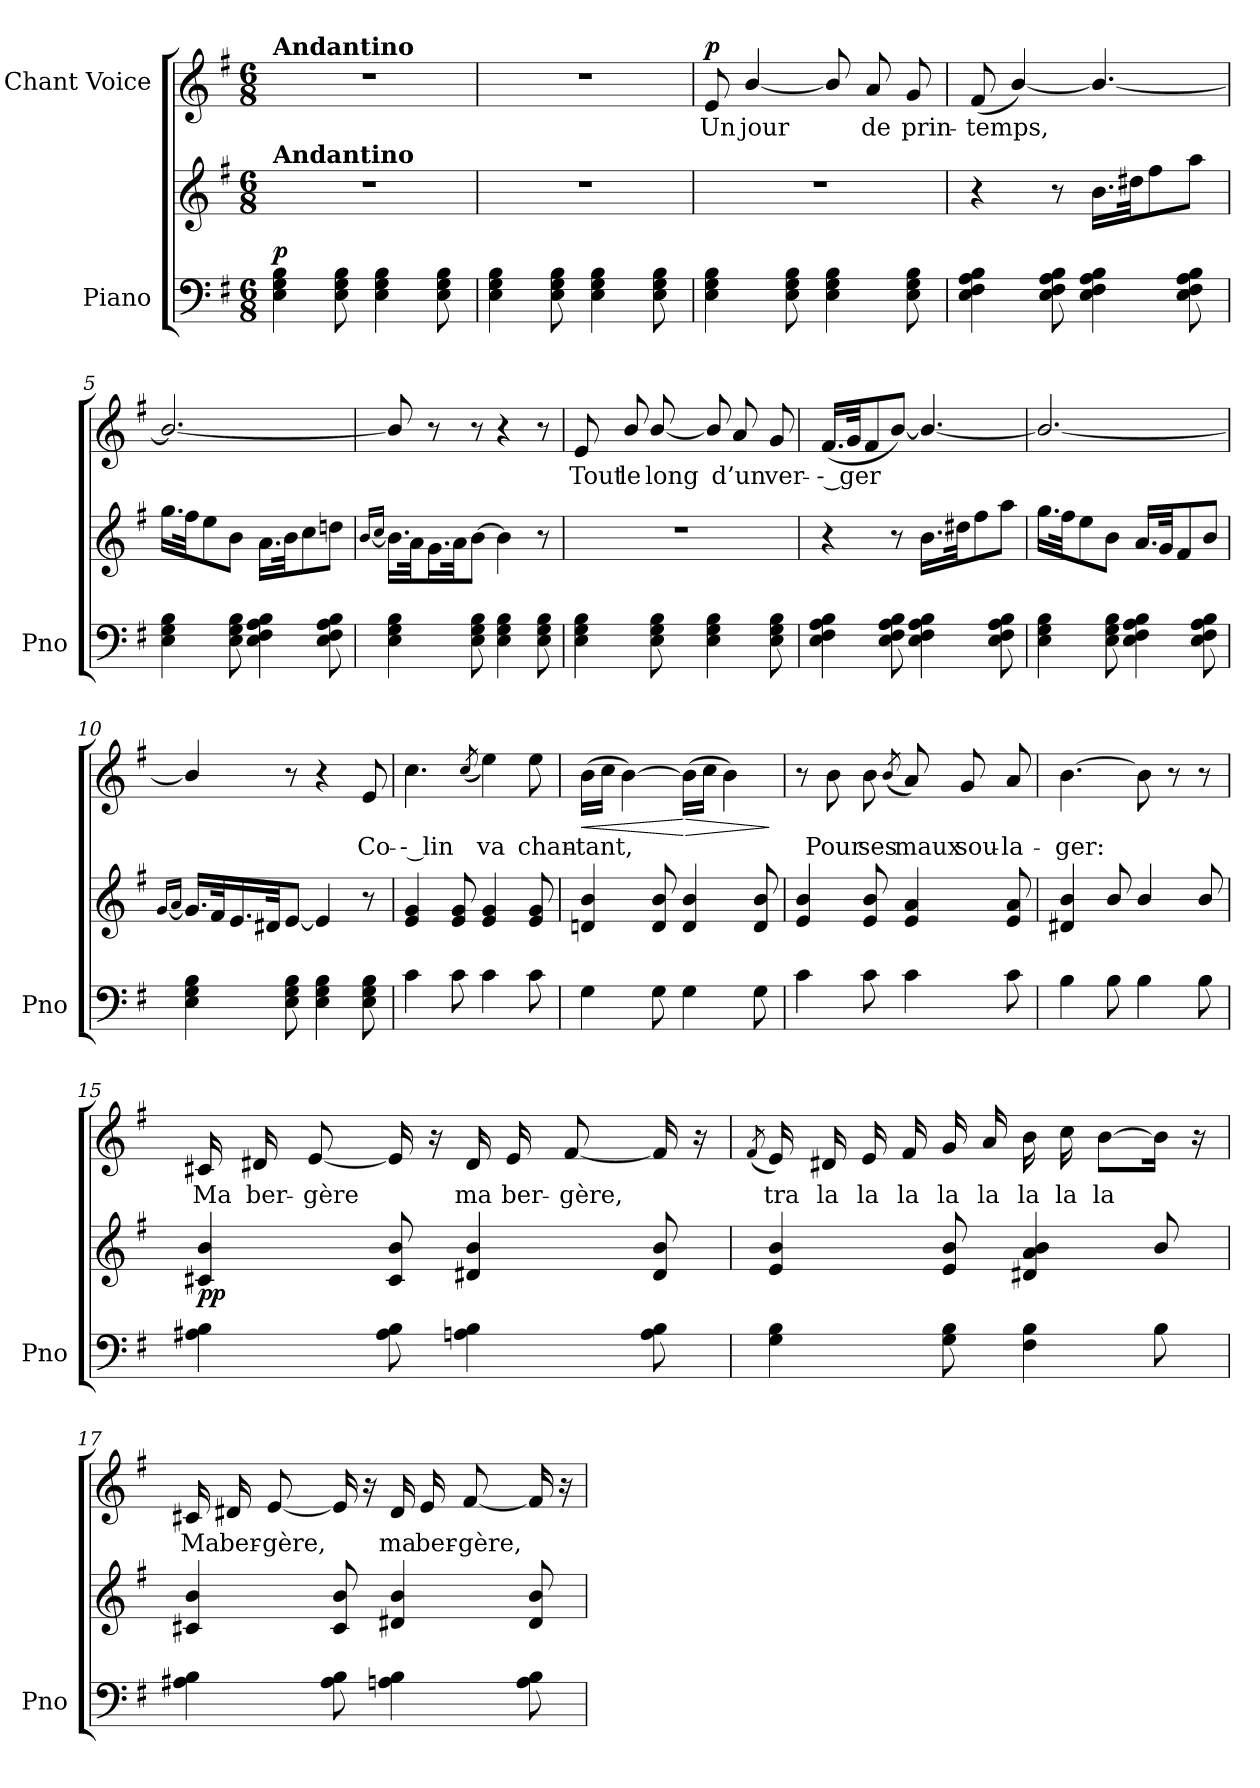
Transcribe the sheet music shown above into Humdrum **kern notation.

**kern	**kern	**dynam	**kern	**text	**dynam
*part2	*part2	*part2	*part1	*part1	*part1
*staff3	*staff2	*staff2/3	*staff1	*staff1	*staff1
*I"Piano	*	*	*I"Chant Voice	*	*
*I'Pno	*	*	*	*	*
*clefF4	*clefG2	*	*clefG2	*	*
*k[f#]	*k[f#]	*	*k[f#]	*	*
*M6/8	*M6/8	*	*M6/8	*	*
*MM78	*MM78	*	*MM78	*	*
=1	=1	=1	=1	=1	=1
!	!	!	!LO:TX:a:B:t=Andantino	!	!
!	!LO:TX:a:B:t=Andantino	!	!	!	!
!	!	!LO:DY:a=2	!	!	!
4E\ 4G\ 4B\	2.r	p	2.r	.	.
8E\ 8G\ 8B\	.	.	.	.	.
4E\ 4G\ 4B\	.	.	.	.	.
8E\ 8G\ 8B\	.	.	.	.	.
=2	=2	=2	=2	=2	=2
4E\ 4G\ 4B\	2.r	.	2.r	.	.
8E\ 8G\ 8B\	.	.	.	.	.
4E\ 4G\ 4B\	.	.	.	.	.
8E\ 8G\ 8B\	.	.	.	.	.
=3	=3	=3	=3	=3	=3
!	!	!	!	!	!LO:DY:a
4E\ 4G\ 4B\	2.r	.	8e/	Un	p
.	.	.	[4b/	jour	.
8E\ 8G\ 8B\	.	.	.	.	.
4E\ 4G\ 4B\	.	.	8b/]	.	.
.	.	.	8a/	de	.
8E\ 8G\ 8B\	.	.	8g/	prin-	.
=4	=4	=4	=4	=4	=4
4E\ 4F#\ 4A\ 4B\	4r	.	(8f#/	-temps,	.
.	.	.	[4b/)	.	.
8E\ 8F#\ 8A\ 8B\	8r	.	.	.	.
4E\ 4F#\ 4A\ 4B\	16.b\LL	.	4.b/_	.	.
.	32dd#X\JK	.	.	.	.
.	8ff#\	.	.	.	.
8E\ 8F#\ 8A\ 8B\	8aa\J	.	.	.	.
=5	=5	=5	=5	=5	=5
4E\ 4G\ 4B\	16.gg\LL	.	2.b/_	.	.
.	32ff#\JK	.	.	.	.
.	8ee\	.	.	.	.
8E\ 8G\ 8B\	8b\J	.	.	.	.
4E\ 4F#\ 4A\ 4B\	16.a\LL	.	.	.	.
.	32b\JK	.	.	.	.
.	8cc\	.	.	.	.
8E\ 8F#\ 8A\ 8B\	8ddn\J	.	.	.	.
=6	=6	=6	=6	=6	=6
.	[<16qb/LL	.	.	.	.
.	16qcc/JJ	.	.	.	.
4E\ 4G\ 4B\	16.b\LL]	.	8b/]	.	.
.	32a\JK	.	.	.	.
.	16.g\L	.	8r	.	.
.	32a\JK	.	.	.	.
8E\ 8G\ 8B\	[8b\J	.	8r	.	.
4E\ 4G\ 4B\	4b\]	.	4r	.	.
8E\ 8G\ 8B\	8r	.	8r	.	.
=7	=7	=7	=7	=7	=7
4E\ 4G\ 4B\	2.r	.	8e/	Tout	.
.	.	.	8b/	le	.
8E\ 8G\ 8B\	.	.	[8b/	long	.
4E\ 4G\ 4B\	.	.	8b/]	.	.
.	.	.	8a/	d’un	.
8E\ 8G\ 8B\	.	.	8g/	ver-	.
=8	=8	=8	=8	=8	=8
4E\ 4F#\ 4A\ 4B\	4r	.	(16.f#/LL	-- ger	.
.	.	.	32g/JK	.	.
.	.	.	8f#/	.	.
8E\ 8F#\ 8A\ 8B\	8r	.	[8b/J)	.	.
4E\ 4F#\ 4A\ 4B\	16.b\LL	.	4.b/_	.	.
.	32dd#X\JK	.	.	.	.
.	8ff#\	.	.	.	.
8E\ 8F#\ 8A\ 8B\	8aa\J	.	.	.	.
=9	=9	=9	=9	=9	=9
4E\ 4G\ 4B\	16.gg\LL	.	2.b/_	.	.
.	32ff#\JK	.	.	.	.
.	8ee\	.	.	.	.
8E\ 8G\ 8B\	8b\J	.	.	.	.
4E\ 4F#\ 4A\ 4B\	16.a/LL	.	.	.	.
.	32g/JK	.	.	.	.
.	8f#/	.	.	.	.
8E\ 8F#\ 8A\ 8B\	8b/J	.	.	.	.
=10	=10	=10	=10	=10	=10
.	[<16qg/LL	.	.	.	.
.	16qa/JJ	.	.	.	.
4E\ 4G\ 4B\	16.g/LL]	.	4b/]	.	.
.	32f#/K	.	.	.	.
.	16.e/	.	.	.	.
.	32d#X/JK	.	.	.	.
8E\ 8G\ 8B\	[8e/J	.	8r	.	.
4E\ 4G\ 4B\	4e/]	.	4r	.	.
8E\ 8G\ 8B\	8r	.	8e/	Co-	.
=11	=11	=11	=11	=11	=11
4c\	4e/ 4g/	.	4.cc\	-- lin	.
8c\	8e/ 8g/	.	.	.	.
.	.	.	(8qcc/	.	.
4c\	4e/ 4g/	.	4ee\)	va	.
8c\	8e/ 8g/	.	8ee\	chan-	.
=12	=12	=12	=12	=12	=12
!	!	!	!	!	!LO:HP:b
4G\	4dn/ 4b/	.	(16b\LL	-tant,	<
.	.	.	16cc\JJ	.	.
.	.	.	[4b\)	.	.
8G\	8d/ 8b/	.	.	.	.
!	!	!	!	!	!LO:HP:n=1:b
4G\	4d/ 4b/	.	(16b\LL]	.	[ >
.	.	.	16cc\JJ	.	.
.	.	.	4b\)	.	.
8G\	8d/ 8b/	.	.	.	.
.	.	.	.	.	]
=13	=13	=13	=13	=13	=13
4c\	4e/ 4b/	.	8r	.	.
.	.	.	8b\	Pour	.
8c\	8e/ 8b/	.	8b\	ses	.
.	.	.	(8qb/	.	.
4c\	4e/ 4a/	.	8a/)	maux	.
.	.	.	8g/	sou-	.
8c\	8e/ 8a/	.	8a/	-la-	.
=14	=14	=14	=14	=14	=14
4B\	4d#X/ 4b/	.	[4.b\	-ger:	.
8B\	8b/	.	.	.	.
4B\	4b/	.	8b\]	.	.
.	.	.	8r	.	.
8B\	8b/	.	8r	.	.
=15	=15	=15	=15	=15	=15
!	!	!LO:DY:b	!	!	!
4A#X\ 4B\	4c#X/ 4b/	pp	16c#X/	Ma	.
.	.	.	16d#X/	ber-	.
.	.	.	[8e/	-gère	.
8A#\ 8B\	8c#/ 8b/	.	16e/]	.	.
.	.	.	16r	.	.
4An\ 4B\	4d#X/ 4b/	.	16d#/	ma	.
.	.	.	16e/	ber-	.
.	.	.	[8f#/	-gère,	.
8A\ 8B\	8d#/ 8b/	.	16f#/]	.	.
.	.	.	16r	.	.
=16	=16	=16	=16	=16	=16
.	.	.	(8qf#/	.	.
4G\ 4B\	4e/ 4b/	.	16e/)	tra	.
.	.	.	16d#X/	la	.
.	.	.	16e/	la	.
.	.	.	16f#/	la	.
8G\ 8B\	8e/ 8b/	.	16g/	la	.
.	.	.	16a/	la	.
4F#\ 4B\	4d#X/ 4a/ 4b/	.	16b\	la	.
.	.	.	16cc\	la	.
.	.	.	[8b\L	la	.
8B\	8b/	.	16b\Jk]	.	.
.	.	.	16r	.	.
=17	=17	=17	=17	=17	=17
4A#X\ 4B\	4c#X/ 4b/	.	16c#X/	Ma	.
.	.	.	16d#X/	ber-	.
.	.	.	[8e/	-gère,	.
8A#\ 8B\	8c#/ 8b/	.	16e/]	.	.
.	.	.	16r	.	.
4An\ 4B\	4d#X/ 4b/	.	16d#/	ma	.
.	.	.	16e/	ber-	.
.	.	.	[8f#/	-gère,	.
8A\ 8B\	8d#/ 8b/	.	16f#/]	.	.
.	.	.	16r	.	.
=	=	=	=	=	=
*-	*-	*-	*-	*-	*-
